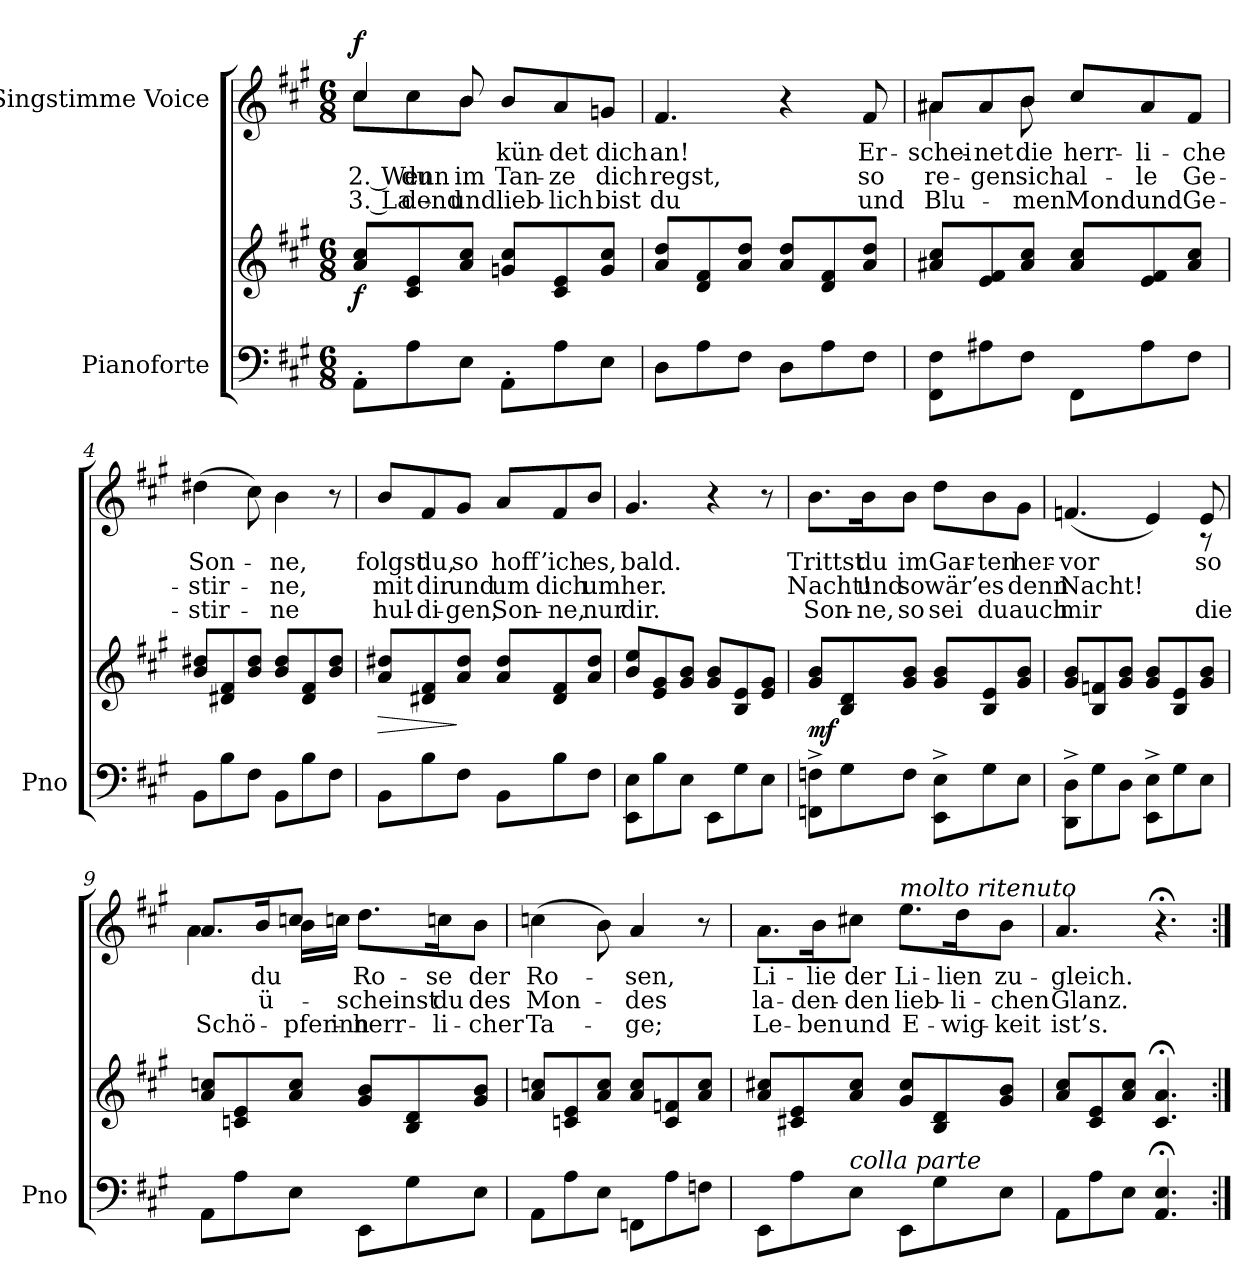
**kern	**kern	**dynam	**kern	**text	**text	**text	**dynam
*part2	*part2	*part2	*part1	*part1	*part1	*part1	*part1
*staff3	*staff2	*staff2/3	*staff1	*staff1	*staff1	*staff1	*staff1
*I"Pianoforte	*	*	*I"Singstimme Voice	*	*	*	*
*I'Pno	*	*	*	*	*	*	*
*clefF4	*clefG2	*	*clefG2	*	*	*	*
*k[f#c#g#]	*k[f#c#g#]	*	*k[f#c#g#]	*	*	*	*
*M6/8	*M6/8	*	*M6/8	*	*	*	*
=1	=1	=1	=1	=1	=1	=1	=1
!	!	!	!LO:TX:a:B:t=Con fuoco	!	!	!	!
!	!	!	!	!LO:LY:b	!	!	!
*	*	*	*^	*	*	*	*
!	!	!LO:DY:b	!	!	!	!LO:LY:b	!LO:LY:b	!LO:DY:a
8AA'\L	8a/ 8cc#/L	f	4cc#/	8cc#\L	.	2. Wenn	3. La-	f
!	!	!	!	!	!	!LO:LY:b	!LO:LY:b	!
8A\	8c#/ 8e/	.	.	8cc#\	.	du	-dend	.
!	!	!	!	!	!LO:LY:b	!	!	!
!	!	!	!	!	!	!LO:LY:b	!LO:LY:b	!
8E\J	8a/ 8cc#/J	.	8b/	8b\J	.	im	und	.
!	!	!	!	!	!LO:LY:b	!LO:LY:b	!LO:LY:b	!
8AA'\L	8gn/ 8cc#/L	.	8b/L	4rcyy	kün-	Tan-	lieb-	.
!	!	!	!	!	!LO:LY:b	!LO:LY:b	!LO:LY:b	!
8A\	8c#/ 8e/	.	8a/	.	-det	-ze	-lich	.
!	!	!	!	!	!LO:LY:b	!LO:LY:b	!LO:LY:b	!
8E\J	8g/ 8cc#/J	.	8gn/J	8rcyy	dich	dich	bist	.
=2	=2	=2	=2	=2	=2	=2	=2	=2
!	!	!	!	!	!LO:LY:b	!LO:LY:b	!LO:LY:b	!
*	*	*	*v	*v	*	*	*	*
8D\L	8a/ 8dd/L	.	4.f#/	an!	regst,	du	.
8A\	8d/ 8f#/	.	.	.	.	.	.
8F#\J	8a/ 8dd/J	.	.	.	.	.	.
8D\L	8a/ 8dd/L	.	4r	.	.	.	.
8A\	8d/ 8f#/	.	.	.	.	.	.
!	!	!	!	!LO:LY:b	!LO:LY:b	!LO:LY:b	!
8F#\J	8a/ 8dd/J	.	8f#/	Er-	so	und	.
!!LO:LB:g=z
=3	=3	=3	=3	=3	=3	=3	=3
!	!	!	!	!LO:LY:b	!LO:LY:b	!LO:LY:b	!
*	*	*	*^	*	*	*	*
8FF#\ 8F#\L	8a#X/ 8cc#/L	.	8a#X/L	4a#\	-schei-	re-	Blu-	.
!	!	!	!	!	!LO:LY:b	!LO:LY:b	!	!
8A#X\	8e/ 8f#/	.	8a#/	.	-net	-gen	.	.
!	!	!	!	!	!LO:LY:b	!LO:LY:b	!LO:LY:b	!
8F#\J	8a#/ 8cc#/J	.	8b/J	8b\	die	sich	-men	.
!	!	!	!	!	!LO:LY:b	!LO:LY:b	!LO:LY:b	!
8FF#\L	8a#/ 8cc#/L	.	8cc#/L	4.ryy	herr-	al-	Mond	.
!	!	!	!	!	!LO:LY:b	!LO:LY:b	!LO:LY:b	!
8A#\	8e/ 8f#/	.	8a#/	.	-li-	-le	und	.
!	!	!	!	!	!LO:LY:b	!LO:LY:b	!LO:LY:b	!
8F#\J	8a#/ 8cc#/J	.	8f#/J	.	-che	Ge-	Ge-	.
*	*	*	*v	*v	*	*	*	*
=4	=4	=4	=4	=4	=4	=4	=4
!	!	!	!	!LO:LY:b	!LO:LY:b	!LO:LY:b	!
8BB\L	8b/ 8dd#X/L	.	(>4dd#X\	Son-	-stir-	-stir-	.
8B\	8d#X/ 8f#/	.	.	.	.	.	.
8F#\J	8b/ 8dd#/J	.	8cc#\)	.	.	.	.
!	!	!	!	!LO:LY:b	!LO:LY:b	!LO:LY:b	!
8BB\L	8b/ 8dd#/L	.	4b\	-ne,	-ne,	-ne	.
8B\	8d#/ 8f#/	.	.	.	.	.	.
8F#\J	8b/ 8dd#/J	.	8r	.	.	.	.
=5	=5	=5	=5	=5	=5	=5	=5
!	!	!LO:HP:b	!	!LO:LY:b	!LO:LY:b	!LO:LY:b	!
8BB\L	8a/ 8dd#X/L	>	8b/L	folgst	mit	hul-	.
!	!	!	!	!LO:LY:b	!LO:LY:b	!LO:LY:b	!
8B\	8d#X/ 8f#/	.	8f#/	du,	dir	-di-	.
!	!	!	!	!LO:LY:b	!LO:LY:b	!LO:LY:b	!
8F#\J	8a/ 8dd#/J	]	8g#/J	so	und	-gen,	.
!	!	!	!	!LO:LY:b	!LO:LY:b	!LO:LY:b	!
8BB\L	8a/ 8dd#/L	.	8a/L	hoff’	um	Son-	.
!	!	!	!	!LO:LY:b	!LO:LY:b	!LO:LY:b	!
8B\	8d#/ 8f#/	.	8f#/	ich	dich	-ne,	.
!	!	!	!	!LO:LY:b	!LO:LY:b	!LO:LY:b	!
8F#\J	8a/ 8dd#/J	.	8b/J	es,	um	nur	.
!!LO:LB:g=z
=6	=6	=6	=6	=6	=6	=6	=6
!	!	!	!	!LO:LY:b	!LO:LY:b	!LO:LY:b	!
8EE\ 8E\L	8b/ 8ee/L	.	4.g#/	bald.	her.	dir.	.
8B\	8e/ 8g#/	.	.	.	.	.	.
8E\J	8g#/ 8b/J	.	.	.	.	.	.
8EE\L	8g#/ 8b/L	.	4r	.	.	.	.
8G#\	8B/ 8e/	.	.	.	.	.	.
8E\J	8e/ 8g#/J	.	8r	.	.	.	.
=7	=7	=7	=7	=7	=7	=7	=7
!	!	!LO:DY:b	!	!LO:LY:b	!LO:LY:b	!LO:LY:b	!
8FFn\^ 8Fn\^L	8g#/ 8b/L	mf	8.b\L	Trittst	Nacht!	Son-	.
8G#\	8B/ 8d/	.	.	.	.	.	.
!	!	!	!	!LO:LY:b	!LO:LY:b	!LO:LY:b	!
.	.	.	16b\K	du	und	-ne,	.
!	!	!	!	!LO:LY:b	!LO:LY:b	!LO:LY:b	!
8F\J	8g#/ 8b/J	.	8b\J	im	so	so	.
!	!	!	!	!LO:LY:b	!LO:LY:b	!LO:LY:b	!
8EE\^ 8E\^L	8g#/ 8b/L	.	8dd\L	Gar-	wär’	sei	.
!	!	!	!	!LO:LY:b	!LO:LY:b	!LO:LY:b	!
8G#\	8B/ 8e/	.	8b\	-ten	es	du	.
!	!	!	!	!LO:LY:b	!LO:LY:b	!LO:LY:b	!
8E\J	8g#/ 8b/J	.	8g#\J	her-	denn	auch	.
=8	=8	=8	=8	=8	=8	=8	=8
!	!	!	!	!LO:LY:b	!LO:LY:b	!LO:LY:b	!
*	*	*	*^	*	*	*	*
8DD\^ 8D\^L	8g#/ 8b/L	.	(<4.fn/	4.ryy	-vor	Nacht!	mir	.
8G#\	8B/ 8fn/	.	.	.	.	.	.	.
8D\J	8g#/ 8b/J	.	.	.	.	.	.	.
8EE\^ 8E\^L	8g#/ 8b/L	.	4e/)	4ryy	.	.	.	.
8G#\	8B/ 8e/	.	.	.	.	.	.	.
!	!	!	!	!	!LO:LY:b	!	!LO:LY:b	!
8E\J	8g#/ 8b/J	.	8e/	8r	so	.	die	.
!!LO:LB:g=z	!!
=9	=9	=9	=9	=9	=9	=9	=9	=9
!	!	!	!	!	!LO:LY:b	!LO:LY:b	!	!
!	!	!	!	!	!	!	!LO:LY:b	!
8AA\L	8a/ 8ccn/L	.	8.a/L	4a\	.	.	Schö-	.
8A\	8cn/ 8e/	.	.	.	.	.	.	.
!	!	!	!	!	!LO:LY:b	!LO:LY:b	!	!
.	.	.	16b/K	.	du	ü-	.	.
!	!	!	!	!	!LO:LY:b	!LO:LY:b	!	!
!	!	!	!	!	!	!	!LO:LY:b	!
8E\J	8a/ 8cc/J	.	8ccn/J	16b\LL	.	.	-pfer-	.
!	!	!	!	!	!	!	!LO:LY:b	!
.	.	.	.	16ccn\JJ	.	.	-inn	.
!	!	!	!	!	!LO:LY:b	!LO:LY:b	!LO:LY:b	!
8EE\L	8g#/ 8b/L	.	8.dd\L	4rcyy	Ro-	-scheinst	herr-	.
8G#\	8B/ 8d/	.	.	.	.	.	.	.
!	!	!	!	!	!LO:LY:b	!LO:LY:b	!LO:LY:b	!
.	.	.	16ccn\K	.	-se	du	-li-	.
!	!	!	!	!	!LO:LY:b	!LO:LY:b	!LO:LY:b	!
8E\J	8g#/ 8b/J	.	8b\J	8rAyy	der	des	-cher	.
=10	=10	=10	=10	=10	=10	=10	=10	=10
!	!	!	!	!	!LO:LY:b	!LO:LY:b	!LO:LY:b	!
*	*	*	*v	*v	*	*	*	*
8AA\L	8a/ 8ccn/L	.	(>4ccn\	Ro-	Mon-	Ta-	.
8A\	8cn/ 8e/	.	.	.	.	.	.
8E\J	8a/ 8cc/J	.	8b\)	.	.	.	.
!	!	!	!	!LO:LY:b	!LO:LY:b	!LO:LY:b	!
8FFn\L	8a/ 8cc/L	.	4a/	-sen,	-des	-ge;	.
8A\	8c/ 8fn/	.	.	.	.	.	.
8Fn\J	8a/ 8cc/J	.	8r	.	.	.	.
=11	=11	=11	=11	=11	=11	=11	=11
!	!	!	!	!LO:LY:b	!LO:LY:b	!LO:LY:b	!
8EE\L	8a/ 8cc#X/L	.	8.a\L	Li-	la-	Le-	.
8A\	8c#X/ 8e/	.	.	.	.	.	.
!	!	!	!	!LO:LY:b	!LO:LY:b	!LO:LY:b	!
.	.	.	16b\K	-lie	-den-	-ben	.
!LO:TX:a:i:t=colla parte	!	!	!	!	!	!	!
!	!	!	!	!LO:LY:b	!LO:LY:b	!LO:LY:b	!
8E\J	8a/ 8cc#/J	.	8cc#X\J	der	-den	und	.
!	!	!	!LO:TX:a:i:t=molto ritenuto	!	!	!	!
!	!	!	!	!LO:LY:b	!LO:LY:b	!LO:LY:b	!
8EE\L	8g#/ 8cc#/L	.	8.ee\L	Li-	lieb-	E-	.
8G#\	8B/ 8d/	.	.	.	.	.	.
!	!	!	!	!LO:LY:b	!LO:LY:b	!LO:LY:b	!
.	.	.	16dd\K	-lien	-li-	-wig-	.
!	!	!	!	!LO:LY:b	!LO:LY:b	!LO:LY:b	!
8E\J	8g#/ 8b/J	.	8b\J	zu-	-chen	-keit	.
=12	=12	=12	=12	=12	=12	=12	=12
!	!	!	!	!LO:LY:b	!LO:LY:b	!LO:LY:b	!
8AA\L	8a/ 8cc#/L	.	4.a/	-gleich.	Glanz.	ist’s.	.
8A\	8c#/ 8e/	.	.	.	.	.	.
8E\J	8a/ 8cc#/J	.	.	.	.	.	.
4.AA/;< 4.E/;<	4.c#/;< 4.a/;<	.	4.r;<	.	.	.	.
=:|!	=:|!	=:|!	=:|!	=:|!	=:|!	=:|!	=:|!
*-	*-	*-	*-	*-	*-	*-	*-
